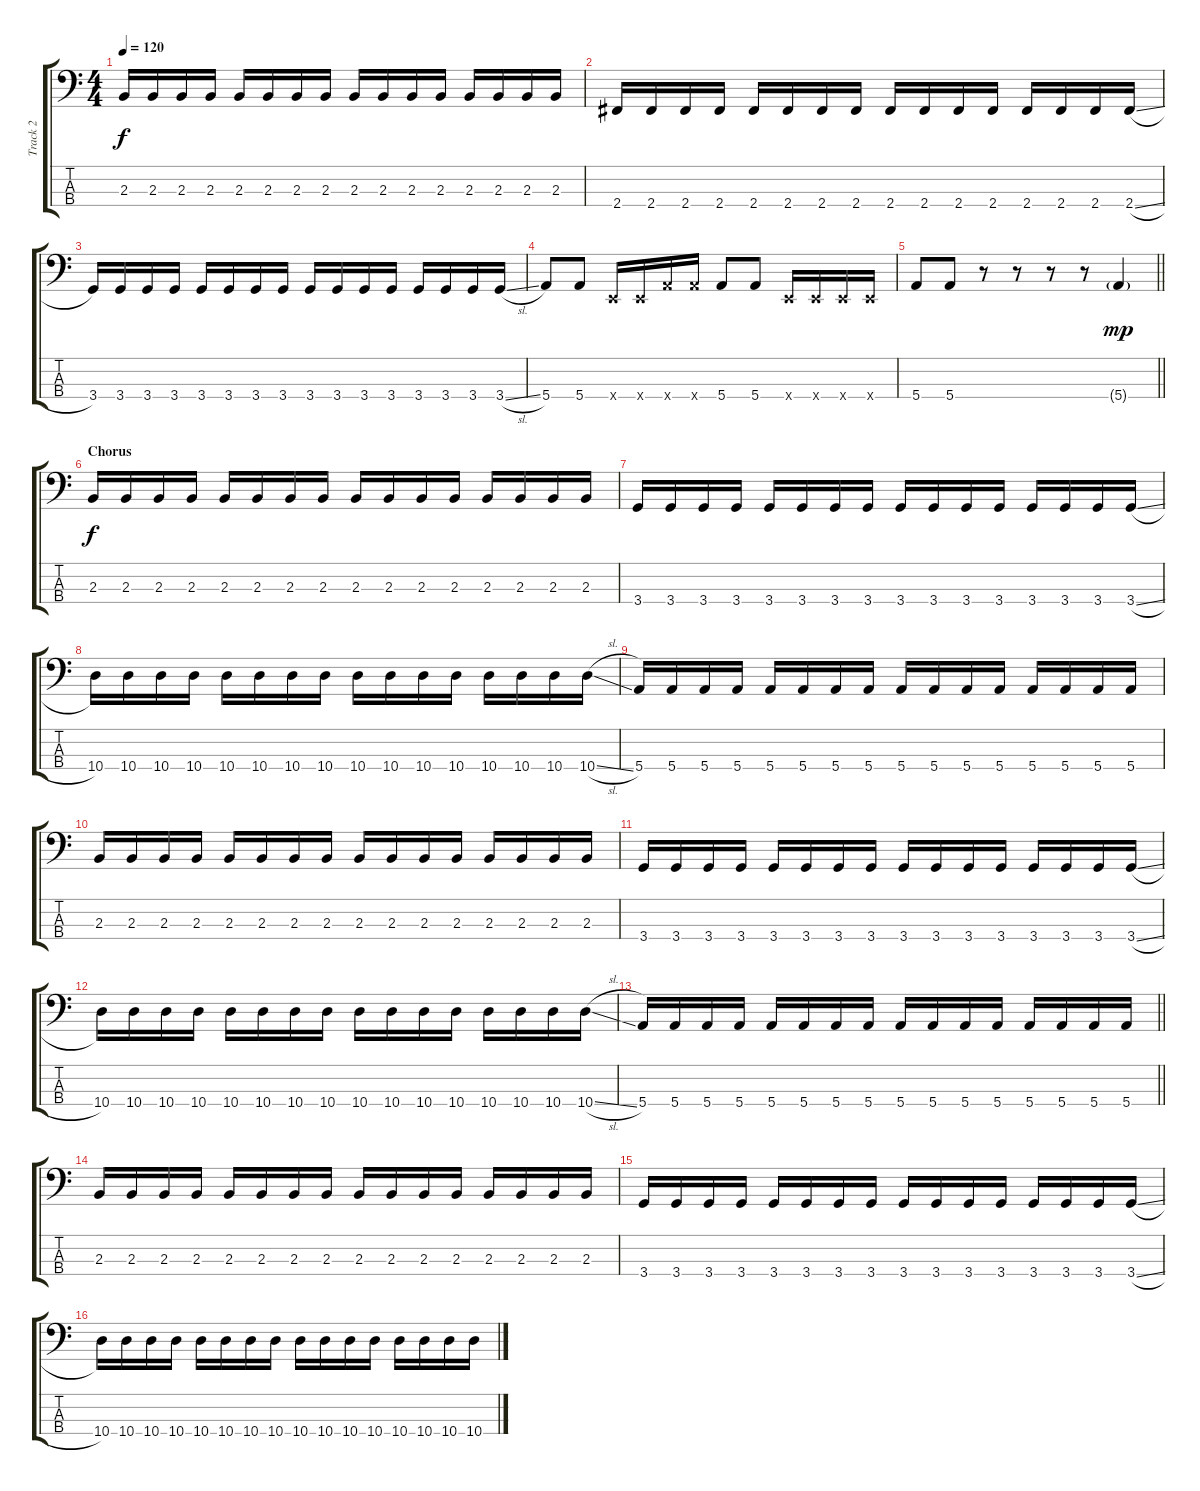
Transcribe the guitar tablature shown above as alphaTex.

\track ("Track 2" "Track 2") {instrument electricbasspick}
\staff {score tabs}
\tuning (G2 D2 A1 E1) {hide}
\ts (4 4)
\tempo 120
\clef f4
\ks c
2.3.16{dy f} 2.3.16 2.3.16 2.3.16 2.3.16 2.3.16 2.3.16 2.3.16 2.3.16 2.3.16 2.3.16 2.3.16 2.3.16 2.3.16 2.3.16 2.3.16 |
2.4.16 2.4.16 2.4.16 2.4.16 2.4.16 2.4.16 2.4.16 2.4.16 2.4.16 2.4.16 2.4.16 2.4.16 2.4.16 2.4.16 2.4.16 2.4{sl}.16 |
3.4.16 3.4.16 3.4.16 3.4.16 3.4.16 3.4.16 3.4.16 3.4.16 3.4.16 3.4.16 3.4.16 3.4.16 3.4.16 3.4.16 3.4.16 3.4{sl}.16 |
5.4.8 5.4.8 0.4{x}.16 0.4{x}.16 5.4{x}.16 5.4{x}.16 5.4.8 5.4.8 0.4{x}.16 0.4{x}.16 0.4{x}.16 0.4{x}.16 |
\barLineRight lightlight
5.4.8 5.4.8 r.8 r.8 r.8 r.8 5.4{g}.4{dy mp} |
\section ("" "Chorus")
2.3.16{dy f} 2.3.16 2.3.16 2.3.16 2.3.16 2.3.16 2.3.16 2.3.16 2.3.16 2.3.16 2.3.16 2.3.16 2.3.16 2.3.16 2.3.16 2.3.16 |
3.4.16 3.4.16 3.4.16 3.4.16 3.4.16 3.4.16 3.4.16 3.4.16 3.4.16 3.4.16 3.4.16 3.4.16 3.4.16 3.4.16 3.4.16 3.4{sl}.16 |
10.4.16 10.4.16 10.4.16 10.4.16 10.4.16 10.4.16 10.4.16 10.4.16 10.4.16 10.4.16 10.4.16 10.4.16 10.4.16 10.4.16 10.4.16 10.4{sl}.16 |
5.4.16 5.4.16 5.4.16 5.4.16 5.4.16 5.4.16 5.4.16 5.4.16 5.4.16 5.4.16 5.4.16 5.4.16 5.4.16 5.4.16 5.4.16 5.4.16 |
2.3.16 2.3.16 2.3.16 2.3.16 2.3.16 2.3.16 2.3.16 2.3.16 2.3.16 2.3.16 2.3.16 2.3.16 2.3.16 2.3.16 2.3.16 2.3.16 |
3.4.16 3.4.16 3.4.16 3.4.16 3.4.16 3.4.16 3.4.16 3.4.16 3.4.16 3.4.16 3.4.16 3.4.16 3.4.16 3.4.16 3.4.16 3.4{sl}.16 |
10.4.16 10.4.16 10.4.16 10.4.16 10.4.16 10.4.16 10.4.16 10.4.16 10.4.16 10.4.16 10.4.16 10.4.16 10.4.16 10.4.16 10.4.16 10.4{sl}.16 |
\barLineRight lightlight
5.4.16 5.4.16 5.4.16 5.4.16 5.4.16 5.4.16 5.4.16 5.4.16 5.4.16 5.4.16 5.4.16 5.4.16 5.4.16 5.4.16 5.4.16 5.4.16 |
2.3.16 2.3.16 2.3.16 2.3.16 2.3.16 2.3.16 2.3.16 2.3.16 2.3.16 2.3.16 2.3.16 2.3.16 2.3.16 2.3.16 2.3.16 2.3.16 |
3.4.16 3.4.16 3.4.16 3.4.16 3.4.16 3.4.16 3.4.16 3.4.16 3.4.16 3.4.16 3.4.16 3.4.16 3.4.16 3.4.16 3.4.16 3.4{sl}.16 |
10.4.16 10.4.16 10.4.16 10.4.16 10.4.16 10.4.16 10.4.16 10.4.16 10.4.16 10.4.16 10.4.16 10.4.16 10.4.16 10.4.16 10.4.16 10.4{sl}.16
